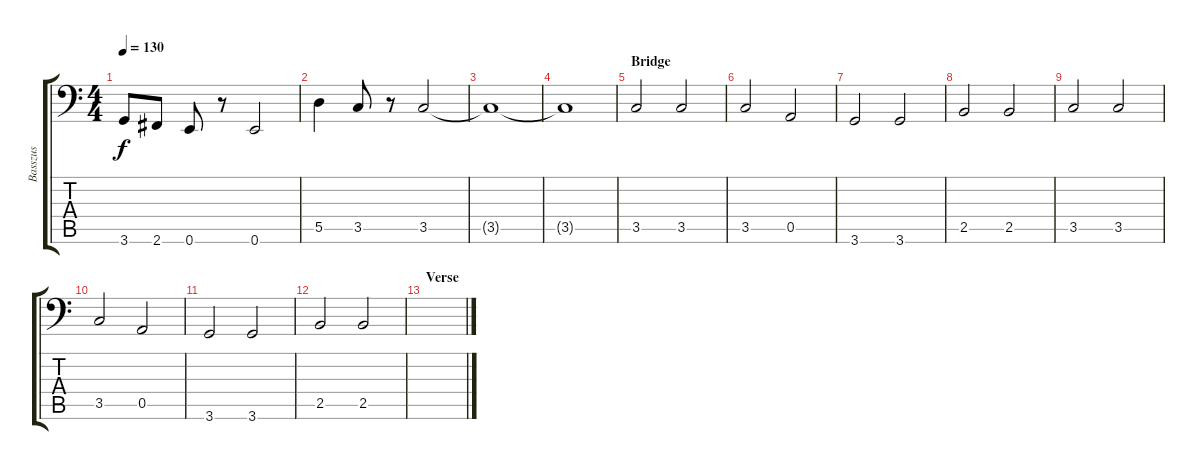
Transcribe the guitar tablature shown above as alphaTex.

\track ("Basszus" "Basszus") {instrument electricbasspick}
\staff {score tabs}
\tuning (E3 B2 G2 D2 A1 E1) {hide}
\ts (4 4)
\tempo 130
\clef f4
\ks c
3.6.8{dy f} 2.6.8 0.6.8 r.8 0.6.2 |
5.5.4 3.5.8 r.8 3.5.2 |
3.5{t}.1 |
3.5{t}.1 |
\section ("" "Bridge")
3.5.2 3.5.2 |
3.5.2 0.5.2 |
3.6.2 3.6.2 |
2.5.2 2.5.2 |
3.5.2 3.5.2 |
3.5.2 0.5.2 |
3.6.2 3.6.2 |
2.5.2 2.5.2 |
\section ("" "Verse")
